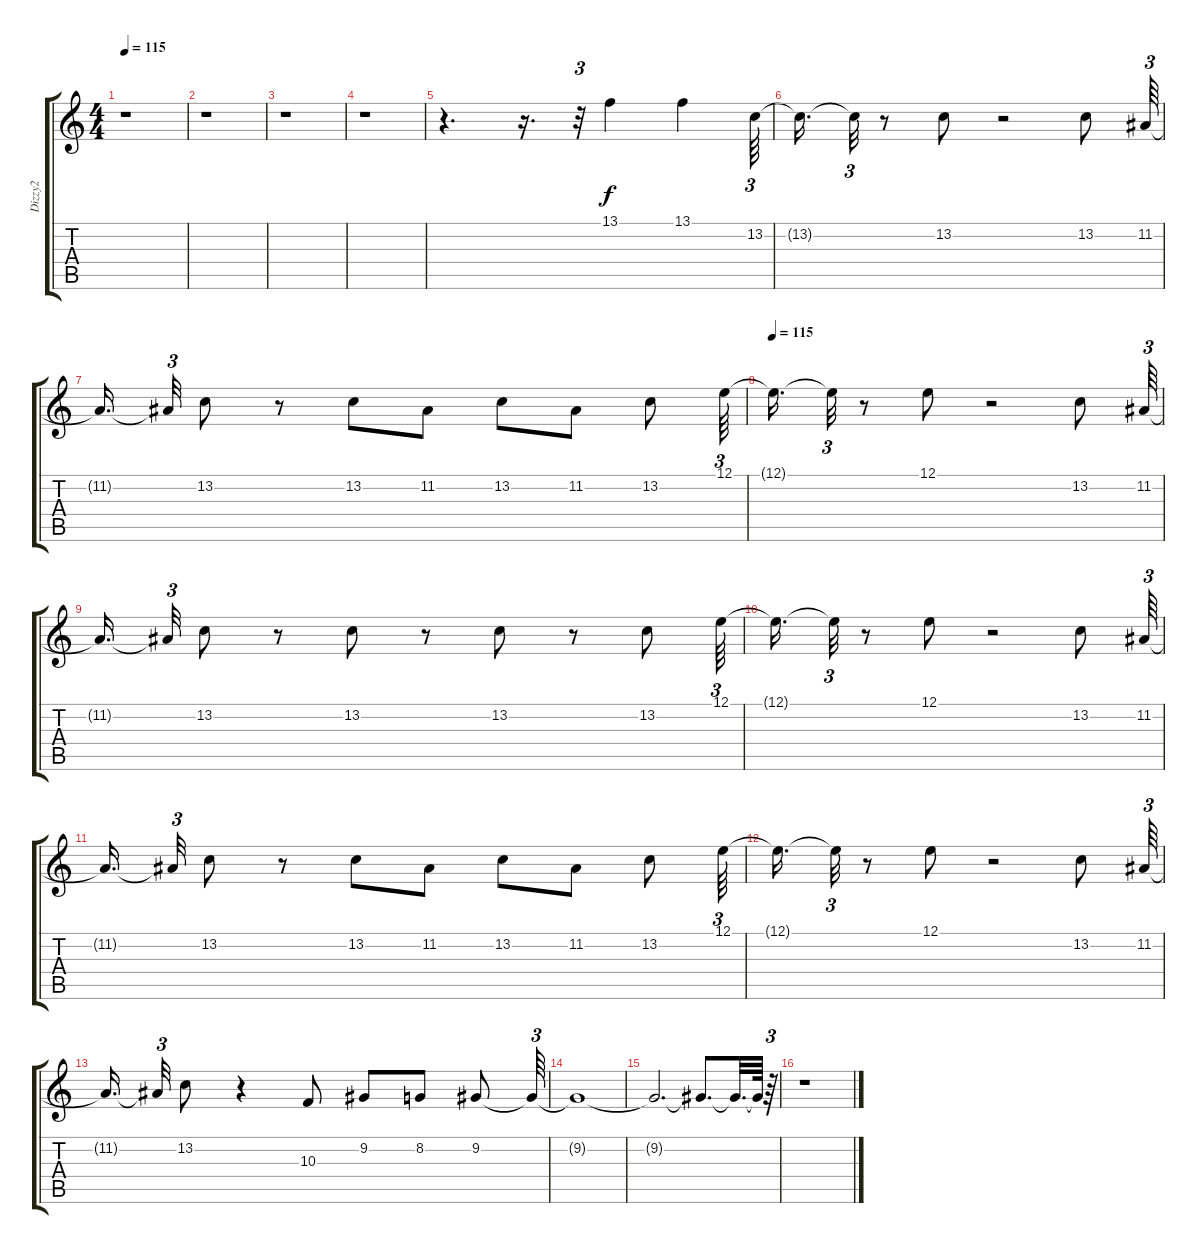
\track ("Dizzy2" "Dizzy2") {instrument trumpet}
\staff {score tabs}
\tuning (E4 B3 G3 D3 A2 E2) {hide}
\ts (4 4)
\tempo 115
\clef g2
\ks c
r.1{dy f} |
r.1 |
r.1 |
r.1 |
r.4{d} r.16{d} r.32{tu (3 2)} 13.1.4 13.1.4 13.2.64{tu (3 2)} |
13.2{t}.16{d} 13.2{t}.32{tu (3 2)} r.8 13.2.8 r.2 13.2.8 11.2.64{tu (3 2)} |
11.2{t}.16{d} 11.2{t}.32{tu (3 2)} 13.2.8 r.8 13.2.8 11.2.8 13.2.8 11.2.8 13.2.8 12.1.64{tu (3 2)} |
\tempo 115
12.1{t}.16{d} 12.1{t}.32{tu (3 2)} r.8 12.1.8 r.2 13.2.8 11.2.64{tu (3 2)} |
11.2{t}.16{d} 11.2{t}.32{tu (3 2)} 13.2.8 r.8 13.2.8 r.8 13.2.8 r.8 13.2.8 12.1.64{tu (3 2)} |
12.1{t}.16{d} 12.1{t}.32{tu (3 2)} r.8 12.1.8 r.2 13.2.8 11.2.64{tu (3 2)} |
11.2{t}.16{d} 11.2{t}.32{tu (3 2)} 13.2.8 r.8 13.2.8 11.2.8 13.2.8 11.2.8 13.2.8 12.1.64{tu (3 2)} |
12.1{t}.16{d} 12.1{t}.32{tu (3 2)} r.8 12.1.8 r.2 13.2.8 11.2.64{tu (3 2)} |
11.2{t}.16{d} 11.2{t}.32{tu (3 2)} 13.2.8 r.4 10.3.8 9.2.8 8.2.8 9.2.8 9.2{t}.64{tu (3 2)} |
9.2{t}.1 |
9.2{t}.2{d} 9.2{t}.8{d} 9.2{t}.32{d} 9.2{t}.64 r.64{tu (3 2)} |
r.1
